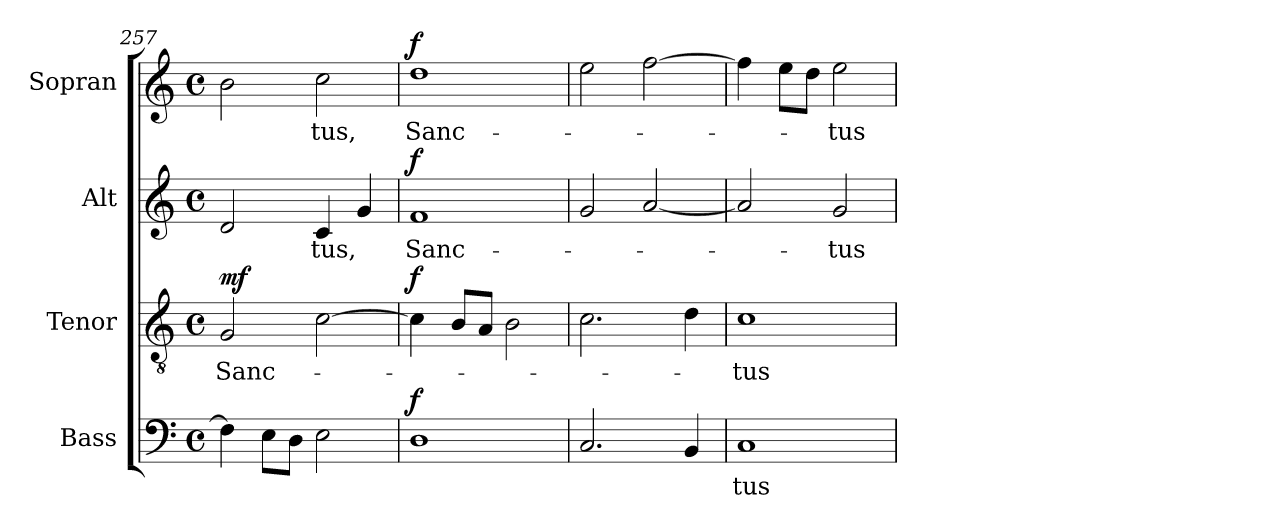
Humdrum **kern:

**kern	**text	**dynam	**kern	**text	**dynam	**kern	**text	**dynam	**kern	**text	**dynam
*part4	*part4	*part4	*part3	*part3	*part3	*part2	*part2	*part2	*part1	*part1	*part1
*staff4	*staff4	*staff4	*staff3	*staff3	*staff3	*staff2	*staff2	*staff2	*staff1	*staff1	*staff1
*I"Bass	*	*	*I"Tenor	*	*	*I"Alt	*	*	*I"Sopran	*	*
*I'B.	*	*	*I'T.	*	*	*I'A.	*	*	*I'S.	*	*
*clefF4	*	*	*clefGv2	*	*	*clefG2	*	*	*clefG2	*	*
*k[]	*	*	*k[]	*	*	*k[]	*	*	*k[]	*	*
*C:	*	*	*C:	*	*	*C:	*	*	*C:	*	*
*M4/4	*	*	*M4/4	*	*	*M4/4	*	*	*M4/4	*	*
*met(c)	*	*	*met(c)	*	*	*met(c)	*	*	*met(c)	*	*
=257	=257	=257	=257	=257	=257	=257	=257	=257	=257	=257	=257
!	!	!	!	!LO:LY:b	!LO:DY:a	!	!	!	!	!	!
4F\]	.	.	2G/	Sanc-	mf	2d/	.	.	2b\	.	.
8E\L	.	.	.	.	.	.	.	.	.	.	.
8D\J	.	.	.	.	.	.	.	.	.	.	.
!	!	!	!	!	!	!	!LO:LY:b	!	!	!LO:LY:b	!
2E\	.	.	[2c\	.	.	4c/	-tus,	.	2cc\	-tus,	.
.	.	.	.	.	.	4g/	.	.	.	.	.
=258	=258	=258	=258	=258	=258	=258	=258	=258	=258	=258	=258
!	!	!LO:DY:a	!	!	!LO:DY:a	!	!LO:LY:b	!LO:DY:a	!	!LO:LY:b	!LO:DY:a
1D	.	f	4c\]	.	f	1f	Sanc-	f	1dd	Sanc-	f
.	.	.	8B/L	.	.	.	.	.	.	.	.
.	.	.	8A/J	.	.	.	.	.	.	.	.
.	.	.	2B\	.	.	.	.	.	.	.	.
=259	=259	=259	=259	=259	=259	=259	=259	=259	=259	=259	=259
2.C/	.	.	2.c\	.	.	2g/	.	.	2ee\	.	.
.	.	.	.	.	.	[2a/	.	.	[2ff\	.	.
4BB/	.	.	4d\	.	.	.	.	.	.	.	.
!!LO:LB:g=z
=260	=260	=260	=260	=260	=260	=260	=260	=260	=260	=260	=260
!	!LO:LY:b	!	!	!LO:LY:b	!	!	!	!	!	!	!
1C	-tus	.	1c	-tus	.	2a/]	.	.	4ff\]	.	.
.	.	.	.	.	.	.	.	.	8ee\L	.	.
.	.	.	.	.	.	.	.	.	8dd\J	.	.
!	!	!	!	!	!	!	!LO:LY:b	!	!	!LO:LY:b	!
.	.	.	.	.	.	2g/	-tus	.	2ee\	-tus	.
=	=	=	=	=	=	=	=	=	=	=	=
*-	*-	*-	*-	*-	*-	*-	*-	*-	*-	*-	*-
